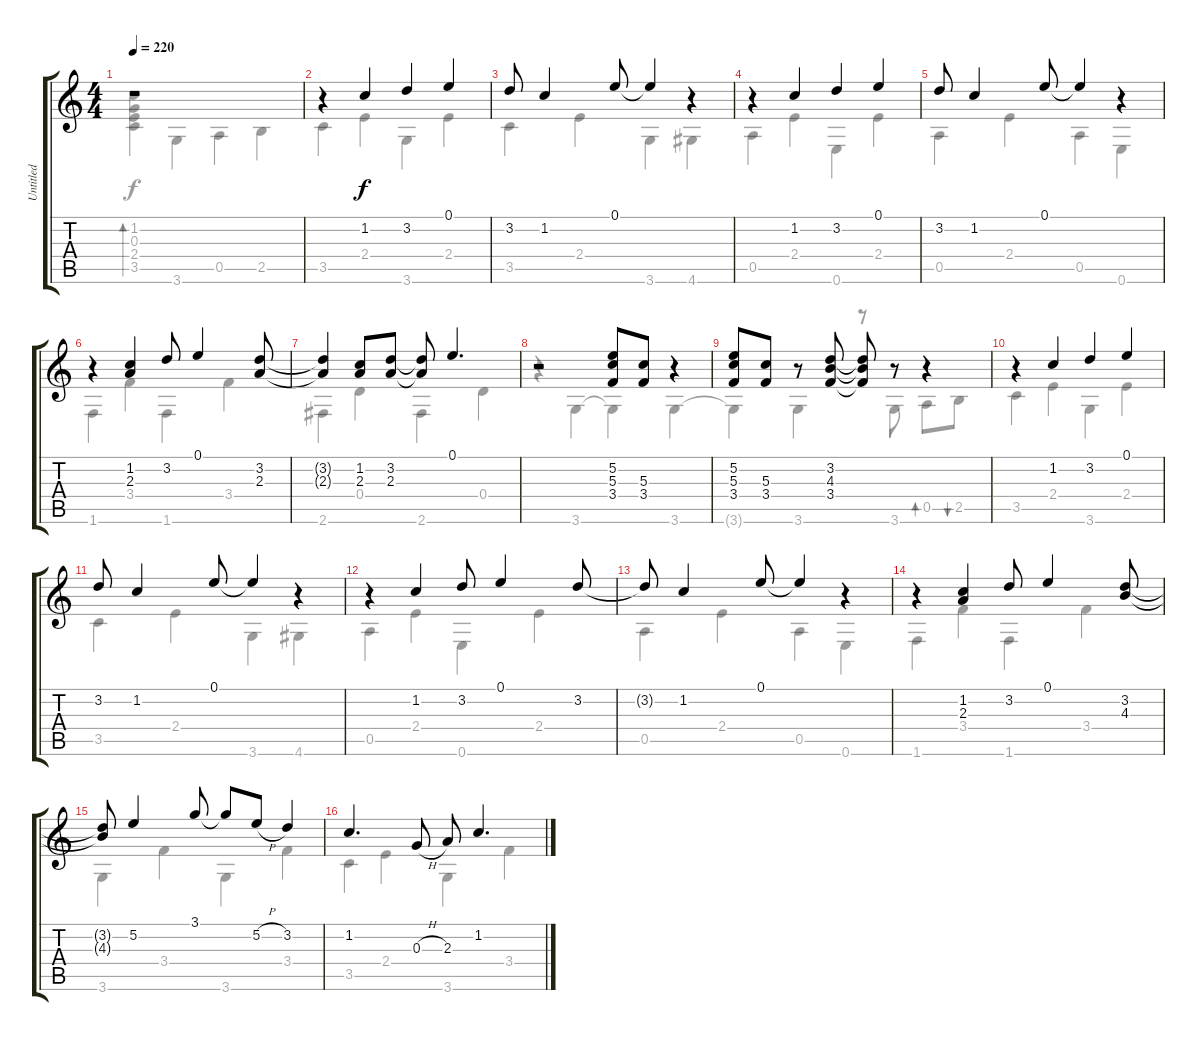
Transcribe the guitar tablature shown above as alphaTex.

\track ("Untitled" "Untitled") {instrument acousticguitarsteel}
\staff {score tabs}
\tuning (E4 B3 G3 D3 A2 E2) {hide}
\voice
\ts (4 4)
\tempo 220
\clef g2
\ks c
r.1{dy f} |
r.4 1.2.4 3.2.4 0.1.4 |
3.2.8 1.2.4 0.1.8 0.1{t}.4 r.4 |
r.4 1.2.4 3.2.4 0.1.4 |
3.2.8 1.2.4 0.1.8 0.1{t}.4 r.4 |
r.4 (1.2 2.3).4 3.2.8 0.1.4 (3.2 2.3).8 |
(3.2{t} 2.3{t}).4 (1.2 2.3).8 (3.2 2.3).8 (3.2{t} 2.3{t}).8 0.1.4{d} |
r.2 (5.2 5.3 3.4).8 (5.3 3.4).8 r.4 |
(5.2 5.3 3.4).8 (5.3 3.4).8 r.8 (3.2 4.3 3.4).8 (3.2{t} 4.3{t} 3.4{t}).8 r.8 r.4 |
r.4 1.2.4 3.2.4 0.1.4 |
3.2.8 1.2.4 0.1.8 0.1{t}.4 r.4 |
r.4 1.2.4 3.2.8 0.1.4 3.2.8 |
3.2{t}.8 1.2.4 0.1.8 0.1{t}.4 r.4 |
r.4 (1.2 2.3).4 3.2.8 0.1.4 (3.2 4.3).8 |
(3.2{t} 4.3{t}).8 5.2.4 3.1.8 3.1{t}.8 5.2{h}.8 3.2.4 |
1.2.4{d} 0.3{h}.8 2.3.8 1.2.4{d}
\voice
\clef g2
\ottava regular
\simile none
\ks c
(1.2 0.3 2.4 3.5).4{bd 30 dy f} 3.6.4 0.5.4 2.5.4 |
3.5.4 2.4.4 3.6.4 2.4.4 |
3.5.4 2.4.4 3.6.4 4.6.4 |
0.5.4 2.4.4 0.6.4 2.4.4 |
0.5.4 2.4.4 0.5.4 0.6.4 |
1.6.4 3.4.4 1.6.4 3.4.4 |
2.6.4 0.4.4 2.6.4 0.4.4 |
r.4 3.6.4 3.6{t}.4 3.6.4 |
3.6{t}.4 3.6.4 r.8 3.6.8 0.5.8{bd 30} 2.5.8{bu 30} |
3.5.4 2.4.4 3.6.4 2.4.4 |
3.5.4 2.4.4 3.6.4 4.6.4 |
0.5.4 2.4.4 0.6.4 2.4.4 |
0.5.4 2.4.4 0.5.4 0.6.4 |
1.6.4 3.4.4 1.6.4 3.4.4 |
3.6.4 3.4.4 3.6.4 3.4.4 |
3.5.4 2.4.4 3.6.4 3.4.4
